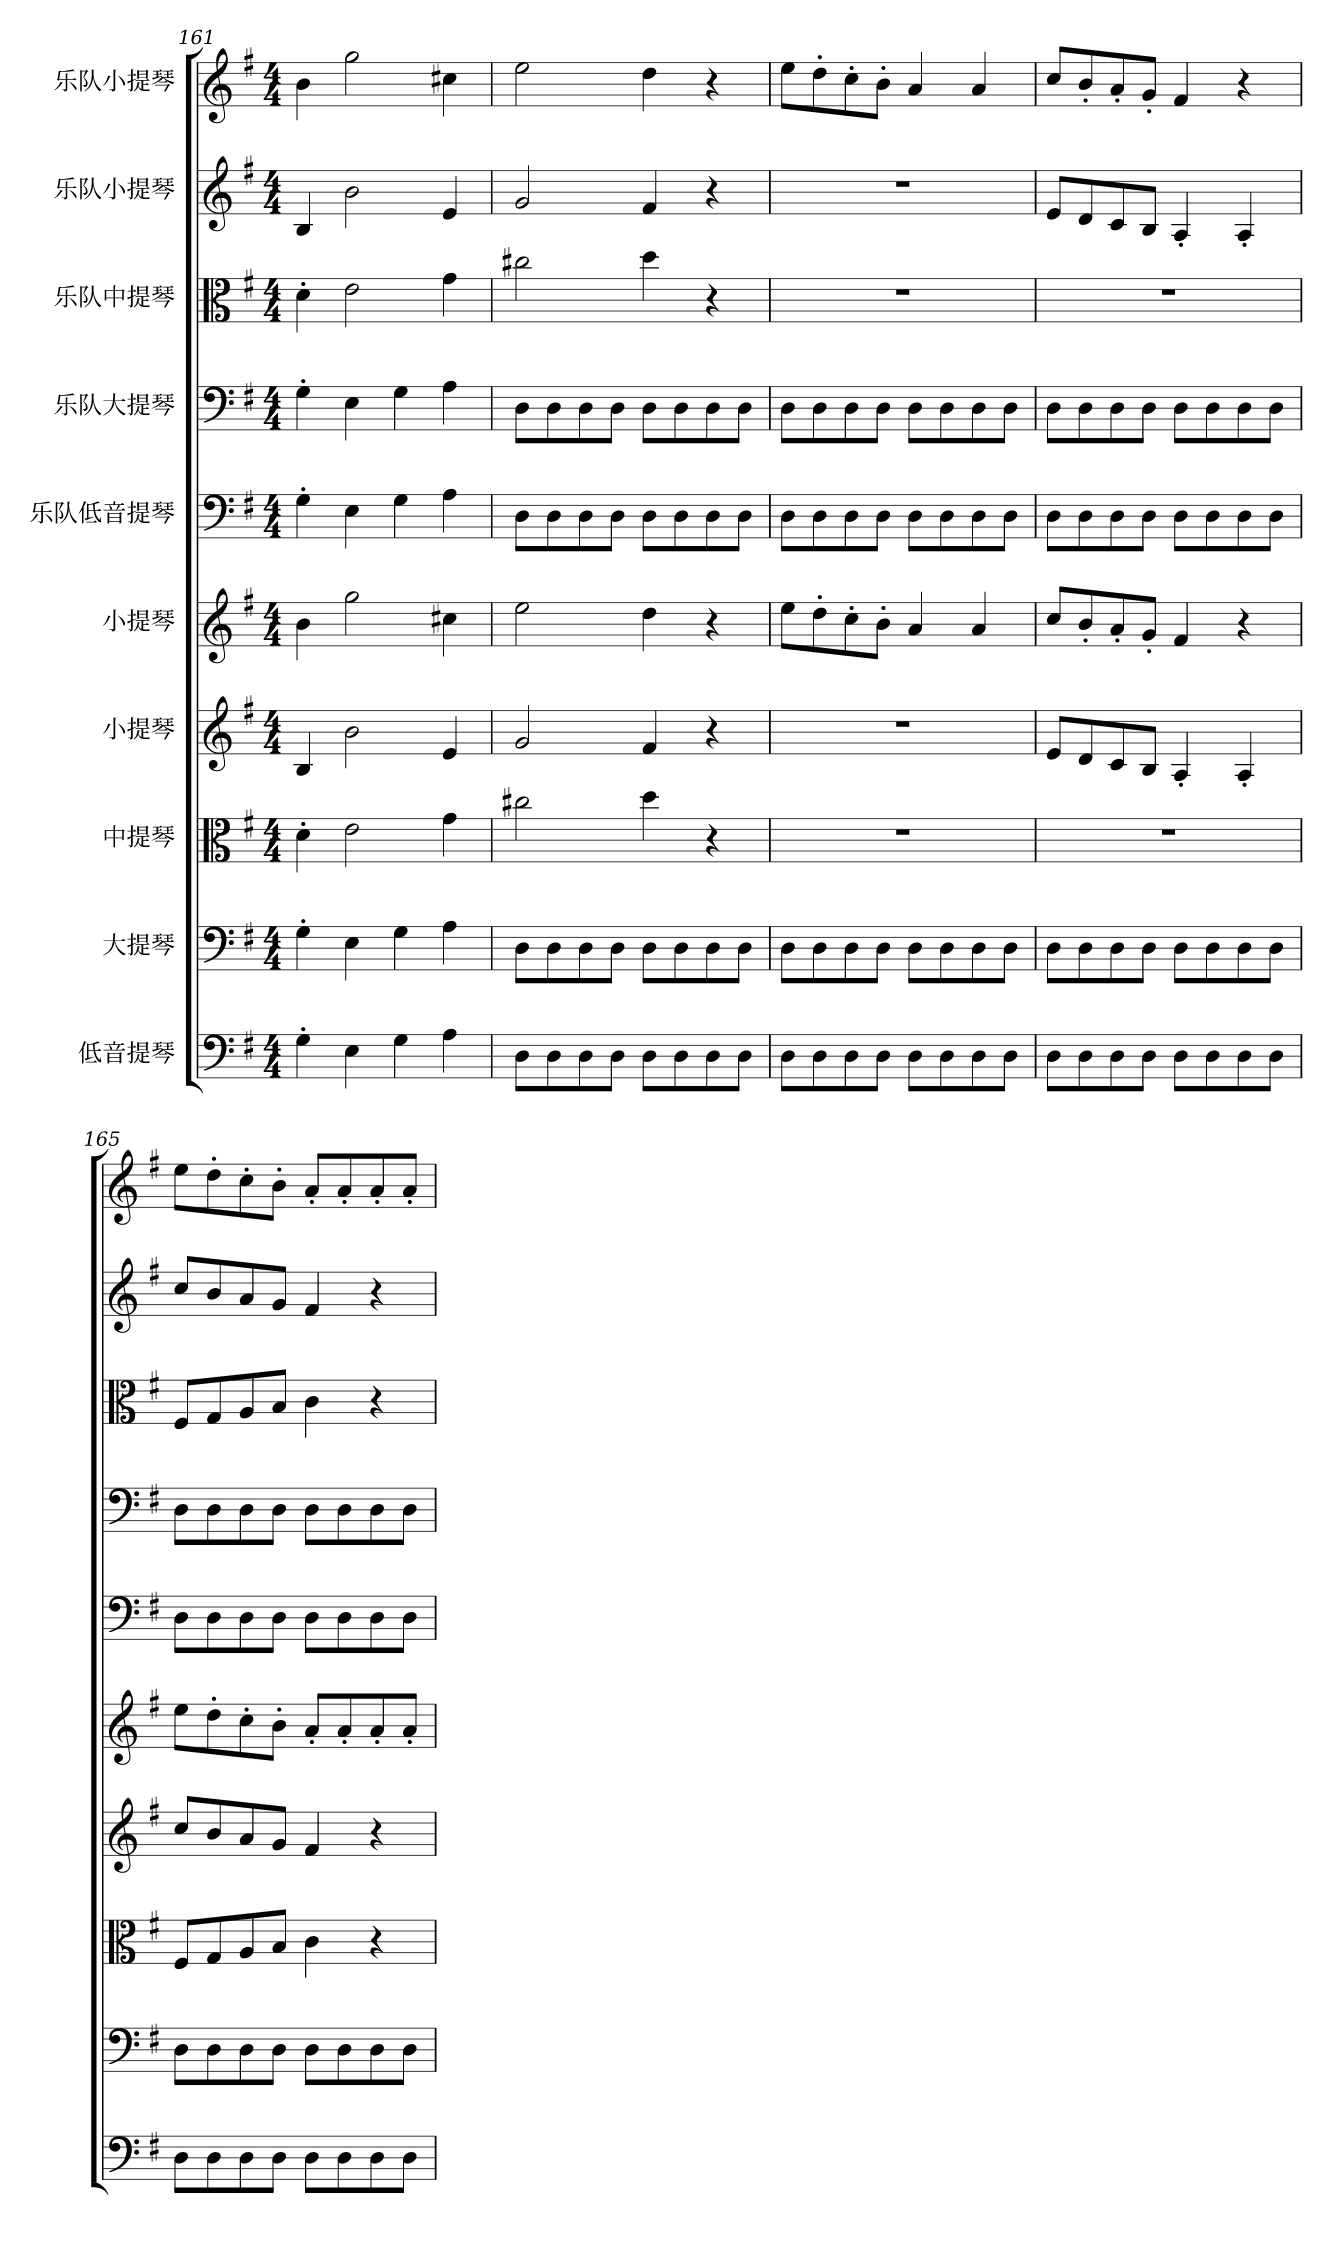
**kern	**kern	**kern	**kern	**kern	**kern	**kern	**kern	**kern	**kern
*part10	*part9	*part8	*part7	*part6	*part5	*part4	*part3	*part2	*part1
*staff10	*staff9	*staff8	*staff7	*staff6	*staff5	*staff4	*staff3	*staff2	*staff1
*I"低音提琴	*I"大提琴	*I"中提琴	*I"小提琴	*I"小提琴	*I"乐队低音提琴	*I"乐队大提琴	*I"乐队中提琴	*I"乐队小提琴	*I"乐队小提琴
*clefF4	*clefF4	*clefC3	*clefG2	*clefG2	*clefF4	*clefF4	*clefC3	*clefG2	*clefG2
*ITrd7c12	*	*	*	*	*ITrd7c12	*	*	*	*
*k[f#]	*k[f#]	*k[f#]	*k[f#]	*k[f#]	*k[f#]	*k[f#]	*k[f#]	*k[f#]	*k[f#]
*M4/4	*M4/4	*M4/4	*M4/4	*M4/4	*M4/4	*M4/4	*M4/4	*M4/4	*M4/4
=161	=161	=161	=161	=161	=161	=161	=161	=161	=161
4GG'\	4G'\	4d'\	4B/	4b\	4GG'\	4G'\	4d'\	4B/	4b\
4EE\	4E\	2e\	2b\	2gg\	4EE\	4E\	2e\	2b\	2gg\
4GG\	4G\	.	.	.	4GG\	4G\	.	.	.
4AA\	4A\	4g\	4e/	4cc#X\	4AA\	4A\	4g\	4e/	4cc#X\
!!LO:PB:g=z
=162	=162	=162	=162	=162	=162	=162	=162	=162	=162
8DD\L	8D\L	2cc#X\	2g/	2ee\	8DD\L	8D\L	2cc#X\	2g/	2ee\
8DD\	8D\	.	.	.	8DD\	8D\	.	.	.
8DD\	8D\	.	.	.	8DD\	8D\	.	.	.
8DD\J	8D\J	.	.	.	8DD\J	8D\J	.	.	.
8DD\L	8D\L	4dd\	4f#/	4dd\	8DD\L	8D\L	4dd\	4f#/	4dd\
8DD\	8D\	.	.	.	8DD\	8D\	.	.	.
8DD\	8D\	4r	4r	4r	8DD\	8D\	4r	4r	4r
8DD\J	8D\J	.	.	.	8DD\J	8D\J	.	.	.
=163	=163	=163	=163	=163	=163	=163	=163	=163	=163
8DD\L	8D\L	1r	1r	8ee\L	8DD\L	8D\L	1r	1r	8ee\L
8DD\	8D\	.	.	8dd'\	8DD\	8D\	.	.	8dd'\
8DD\	8D\	.	.	8cc'\	8DD\	8D\	.	.	8cc'\
8DD\J	8D\J	.	.	8b'\J	8DD\J	8D\J	.	.	8b'\J
8DD\L	8D\L	.	.	4a/	8DD\L	8D\L	.	.	4a/
8DD\	8D\	.	.	.	8DD\	8D\	.	.	.
8DD\	8D\	.	.	4a/	8DD\	8D\	.	.	4a/
8DD\J	8D\J	.	.	.	8DD\J	8D\J	.	.	.
=164	=164	=164	=164	=164	=164	=164	=164	=164	=164
8DD\L	8D\L	1r	8e/L	8cc/L	8DD\L	8D\L	1r	8e/L	8cc/L
8DD\	8D\	.	8d/	8b'/	8DD\	8D\	.	8d/	8b'/
8DD\	8D\	.	8c/	8a'/	8DD\	8D\	.	8c/	8a'/
8DD\J	8D\J	.	8B/J	8g'/J	8DD\J	8D\J	.	8B/J	8g'/J
8DD\L	8D\L	.	4A'/	4f#/	8DD\L	8D\L	.	4A'/	4f#/
8DD\	8D\	.	.	.	8DD\	8D\	.	.	.
8DD\	8D\	.	4A'/	4r	8DD\	8D\	.	4A'/	4r
8DD\J	8D\J	.	.	.	8DD\J	8D\J	.	.	.
=165	=165	=165	=165	=165	=165	=165	=165	=165	=165
8DD\L	8D\L	8F#/L	8cc/L	8ee\L	8DD\L	8D\L	8F#/L	8cc/L	8ee\L
8DD\	8D\	8G/	8b/	8dd'\	8DD\	8D\	8G/	8b/	8dd'\
8DD\	8D\	8A/	8a/	8cc'\	8DD\	8D\	8A/	8a/	8cc'\
8DD\J	8D\J	8B/J	8g/J	8b'\J	8DD\J	8D\J	8B/J	8g/J	8b'\J
8DD\L	8D\L	4c\	4f#/	8a'/L	8DD\L	8D\L	4c\	4f#/	8a'/L
8DD\	8D\	.	.	8a'/	8DD\	8D\	.	.	8a'/
8DD\	8D\	4r	4r	8a'/	8DD\	8D\	4r	4r	8a'/
8DD\J	8D\J	.	.	8a'/J	8DD\J	8D\J	.	.	8a'/J
=	=	=	=	=	=	=	=	=	=
*-	*-	*-	*-	*-	*-	*-	*-	*-	*-
